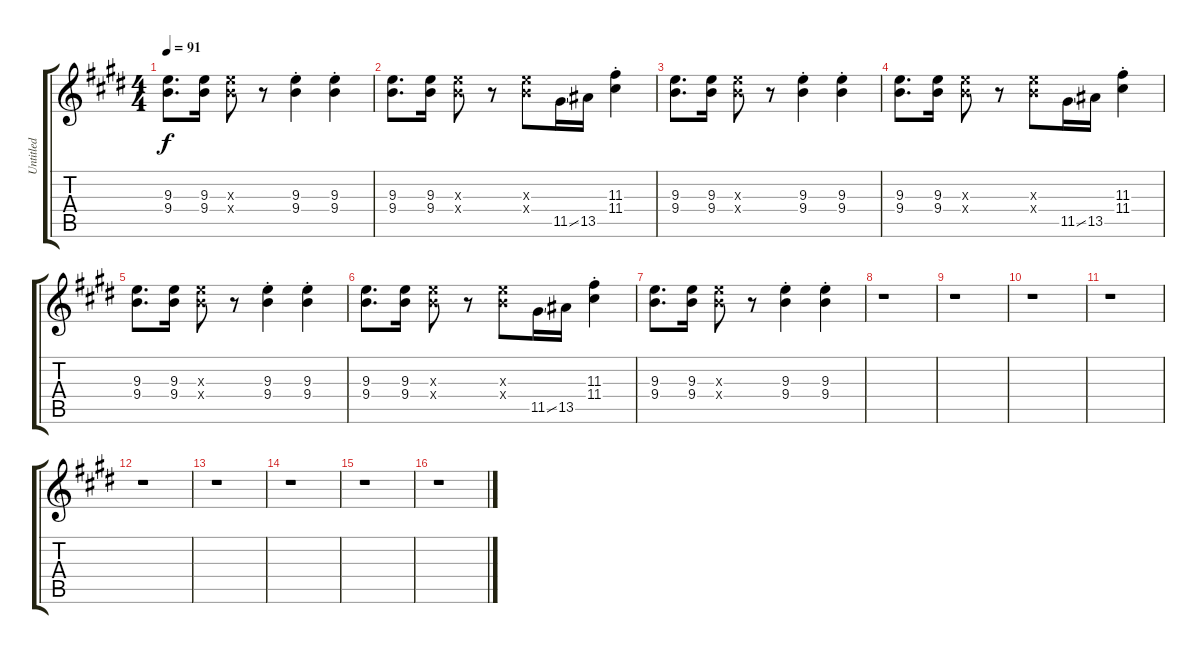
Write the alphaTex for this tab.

\track ("Untitled" "Untitled") {instrument distortionguitar}
\staff {score tabs}
\tuning (E4 B3 G3 D3 A2 E2) {hide}
\ts (4 4)
\tempo 91
\clef g2
\ks e
(9.3 9.4).8{d dy f} (9.3 9.4).16 (9.3{x} 9.4{x}).8 r.8 (9.3{st} 9.4{st}).4 (9.3{st} 9.4{st}).4 |
(9.3 9.4).8{d} (9.3 9.4).16 (9.3{x} 9.4{x}).8 r.8 (9.3{x} 9.4{x}).8 11.5{ss}.16 13.5.16 (11.3{st} 11.4{st}).4 |
(9.3 9.4).8{d} (9.3 9.4).16 (9.3{x} 9.4{x}).8 r.8 (9.3{st} 9.4{st}).4 (9.3{st} 9.4{st}).4 |
(9.3 9.4).8{d} (9.3 9.4).16 (9.3{x} 9.4{x}).8 r.8 (9.3{x} 9.4{x}).8 11.5{ss}.16 13.5.16 (11.3{st} 11.4{st}).4 |
(9.3 9.4).8{d} (9.3 9.4).16 (9.3{x} 9.4{x}).8 r.8 (9.3{st} 9.4{st}).4 (9.3{st} 9.4{st}).4 |
(9.3 9.4).8{d} (9.3 9.4).16 (9.3{x} 9.4{x}).8 r.8 (9.3{x} 9.4{x}).8 11.5{ss}.16 13.5.16 (11.3{st} 11.4{st}).4 |
(9.3 9.4).8{d} (9.3 9.4).16 (9.3{x} 9.4{x}).8 r.8 (9.3{st} 9.4{st}).4 (9.3{st} 9.4{st}).4 |
r.1 |
r.1 |
r.1 |
r.1 |
r.1 |
r.1 |
r.1 |
r.1 |
r.1
